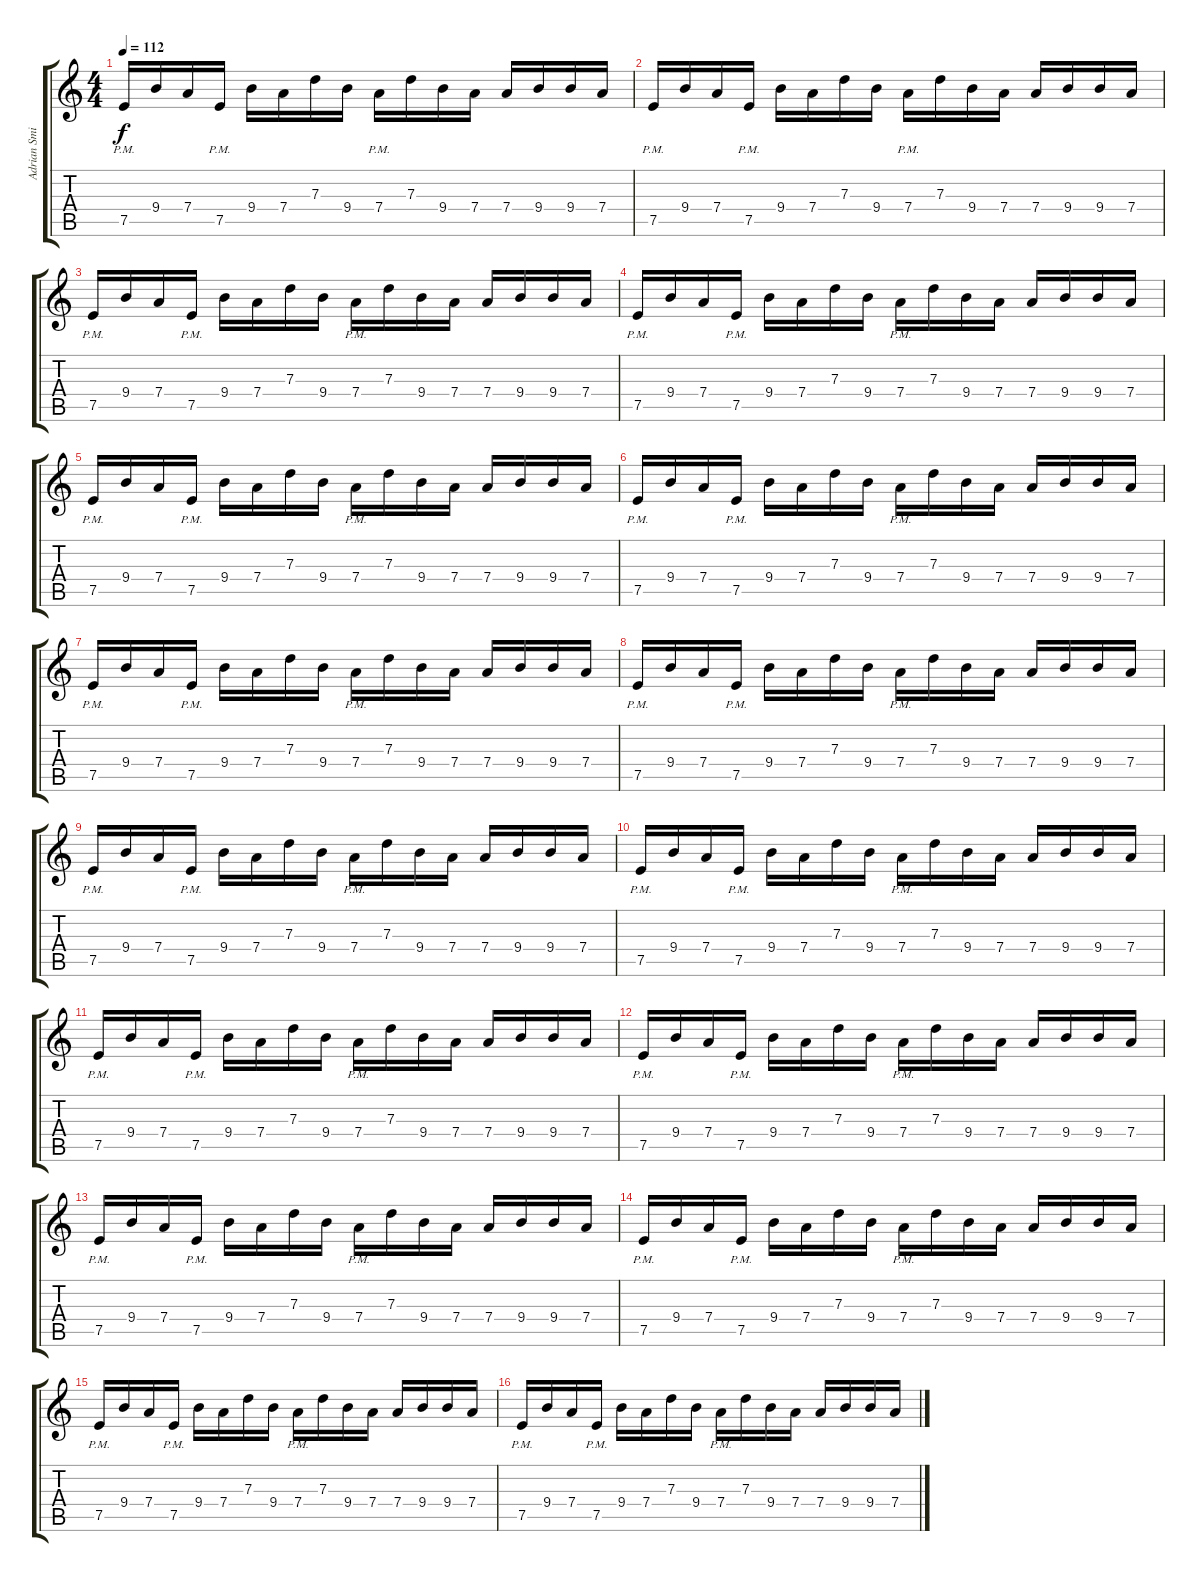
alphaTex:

\track ("Adrian Smith" "Adrian Smi") {instrument overdrivenguitar}
\staff {score tabs}
\tuning (E4 B3 G3 D3 A2 E2) {hide}
\ts (4 4)
\tempo 112
\clef g2
\ks c
7.5{pm}.16{dy f} 9.4.16 7.4.16 7.5{pm}.16 9.4.16 7.4.16 7.3.16 9.4.16 7.4{pm}.16 7.3.16 9.4.16 7.4.16 7.4.16 9.4.16 9.4.16 7.4.16 |
7.5{pm}.16 9.4.16 7.4.16 7.5{pm}.16 9.4.16 7.4.16 7.3.16 9.4.16 7.4{pm}.16 7.3.16 9.4.16 7.4.16 7.4.16 9.4.16 9.4.16 7.4.16 |
7.5{pm}.16 9.4.16 7.4.16 7.5{pm}.16 9.4.16 7.4.16 7.3.16 9.4.16 7.4{pm}.16 7.3.16 9.4.16 7.4.16 7.4.16 9.4.16 9.4.16 7.4.16 |
7.5{pm}.16 9.4.16 7.4.16 7.5{pm}.16 9.4.16 7.4.16 7.3.16 9.4.16 7.4{pm}.16 7.3.16 9.4.16 7.4.16 7.4.16 9.4.16 9.4.16 7.4.16 |
7.5{pm}.16 9.4.16 7.4.16 7.5{pm}.16 9.4.16 7.4.16 7.3.16 9.4.16 7.4{pm}.16 7.3.16 9.4.16 7.4.16 7.4.16 9.4.16 9.4.16 7.4.16 |
7.5{pm}.16 9.4.16 7.4.16 7.5{pm}.16 9.4.16 7.4.16 7.3.16 9.4.16 7.4{pm}.16 7.3.16 9.4.16 7.4.16 7.4.16 9.4.16 9.4.16 7.4.16 |
7.5{pm}.16 9.4.16 7.4.16 7.5{pm}.16 9.4.16 7.4.16 7.3.16 9.4.16 7.4{pm}.16 7.3.16 9.4.16 7.4.16 7.4.16 9.4.16 9.4.16 7.4.16 |
7.5{pm}.16 9.4.16 7.4.16 7.5{pm}.16 9.4.16 7.4.16 7.3.16 9.4.16 7.4{pm}.16 7.3.16 9.4.16 7.4.16 7.4.16 9.4.16 9.4.16 7.4.16 |
7.5{pm}.16 9.4.16 7.4.16 7.5{pm}.16 9.4.16 7.4.16 7.3.16 9.4.16 7.4{pm}.16 7.3.16 9.4.16 7.4.16 7.4.16 9.4.16 9.4.16 7.4.16 |
7.5{pm}.16 9.4.16 7.4.16 7.5{pm}.16 9.4.16 7.4.16 7.3.16 9.4.16 7.4{pm}.16 7.3.16 9.4.16 7.4.16 7.4.16 9.4.16 9.4.16 7.4.16 |
7.5{pm}.16 9.4.16 7.4.16 7.5{pm}.16 9.4.16 7.4.16 7.3.16 9.4.16 7.4{pm}.16 7.3.16 9.4.16 7.4.16 7.4.16 9.4.16 9.4.16 7.4.16 |
7.5{pm}.16 9.4.16 7.4.16 7.5{pm}.16 9.4.16 7.4.16 7.3.16 9.4.16 7.4{pm}.16 7.3.16 9.4.16 7.4.16 7.4.16 9.4.16 9.4.16 7.4.16 |
7.5{pm}.16 9.4.16 7.4.16 7.5{pm}.16 9.4.16 7.4.16 7.3.16 9.4.16 7.4{pm}.16 7.3.16 9.4.16 7.4.16 7.4.16 9.4.16 9.4.16 7.4.16 |
7.5{pm}.16 9.4.16 7.4.16 7.5{pm}.16 9.4.16 7.4.16 7.3.16 9.4.16 7.4{pm}.16 7.3.16 9.4.16 7.4.16 7.4.16 9.4.16 9.4.16 7.4.16 |
7.5{pm}.16 9.4.16 7.4.16 7.5{pm}.16 9.4.16 7.4.16 7.3.16 9.4.16 7.4{pm}.16 7.3.16 9.4.16 7.4.16 7.4.16 9.4.16 9.4.16 7.4.16 |
7.5{pm}.16 9.4.16 7.4.16 7.5{pm}.16 9.4.16 7.4.16 7.3.16 9.4.16 7.4{pm}.16 7.3.16 9.4.16 7.4.16 7.4.16 9.4.16 9.4.16 7.4.16
